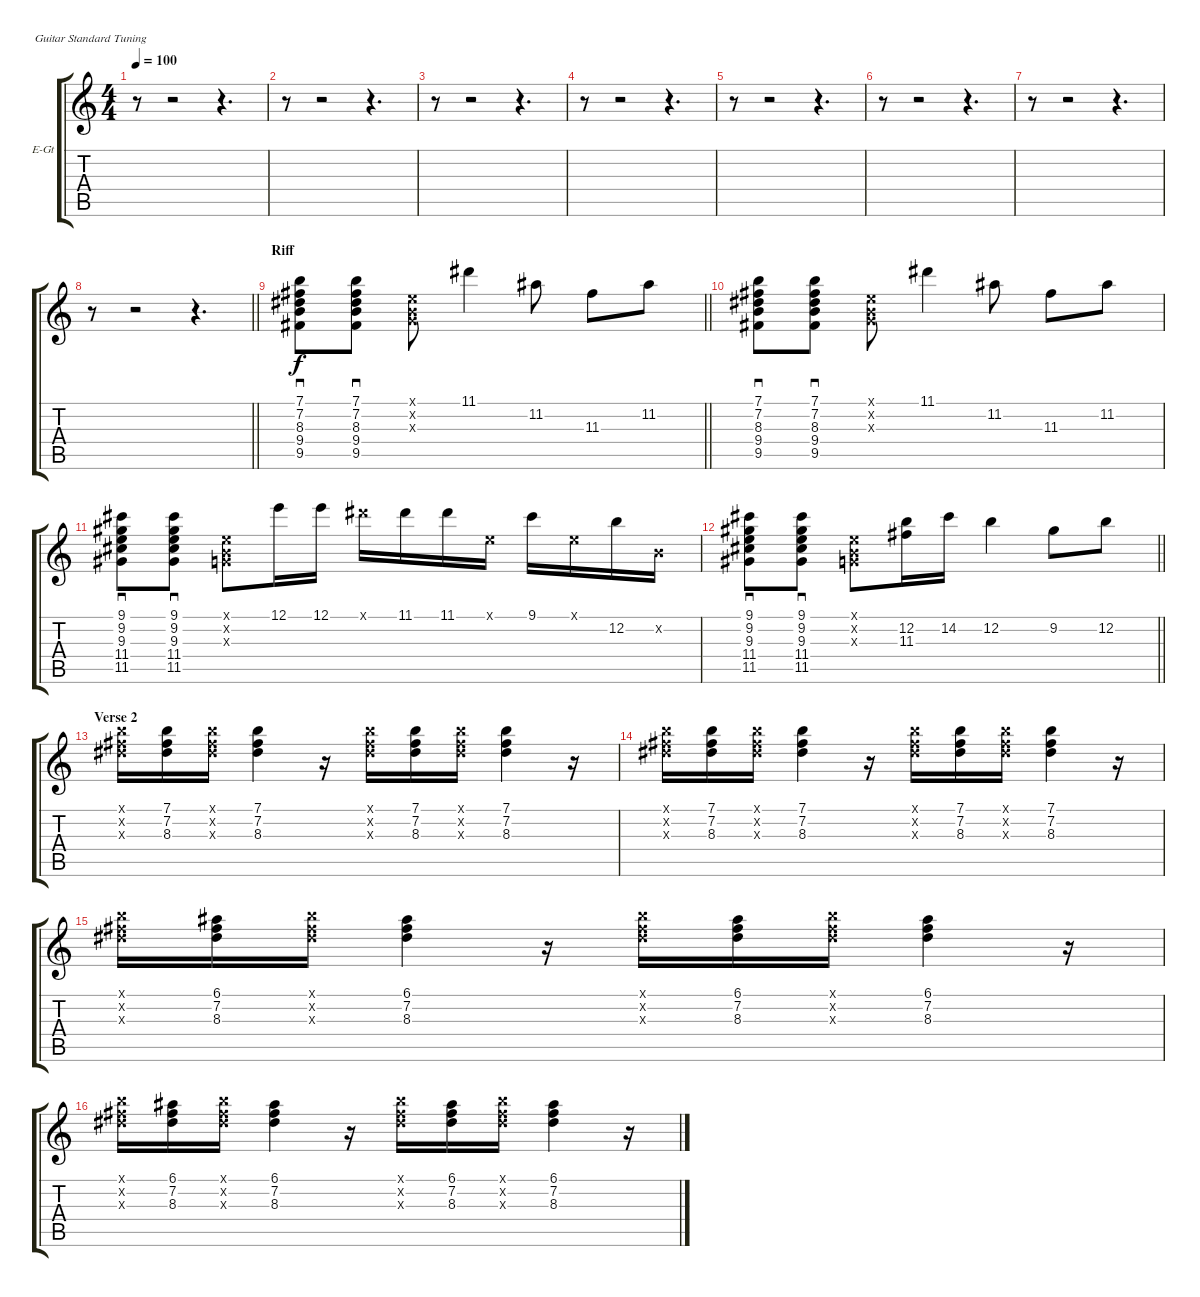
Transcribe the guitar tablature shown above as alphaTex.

\bracketExtendMode groupsimilarinstruments
\firstSystemTrackNameOrientation horizontal
\otherSystemsTrackNameOrientation horizontal
\track ("Albert Hammond Jr. (Clean)" "E-Gt") {instrument electricguitarclean}
\staff {score tabs}
\tuning (E4 B3 G3 D3 A2 E2)
\ts (4 4)
\tempo 100
\clef g2
\ks c
r.8{dy f} r.2 r.4{d} |
r.8 r.2 r.4{d} |
r.8 r.2 r.4{d} |
r.8 r.2 r.4{d} |
r.8 r.2 r.4{d} |
r.8 r.2 r.4{d} |
r.8 r.2 r.4{d} |
\barLineRight lightlight
r.8 r.2 r.4{d} |
\section ("" "Riff")
\barLineRight lightlight
(7.1 7.2 8.3 9.4 9.5).8{sd} (7.1 7.2 8.3 9.4 9.5).8{sd} (0.1{x} 0.2{x} 0.3{x}).8 11.1.4 11.2.8 11.3.8 11.2.8 |
\section ("" "")
(7.1 7.2 8.3 9.4 9.5).8{sd} (7.1 7.2 8.3 9.4 9.5).8{sd} (0.1{x} 0.2{x} 0.3{x}).8 11.1.4 11.2.8 11.3.8 11.2.8 |
(9.1 9.2 9.3 11.4 11.5).8{sd} (9.1 9.2 9.3 11.4 11.5).8{sd} (0.1{x} 0.2{x} 0.3{x}).8 12.1.16 12.1.16 11.1{x}.16 11.1.16 11.1.16 0.1{x}.16 9.1.16 0.1{x}.16 12.2.16 0.2{x}.16 |
\barLineRight lightlight
(9.1 9.2 9.3 11.4 11.5).8{sd} (9.1 9.2 9.3 11.4 11.5).8{sd} (0.1{x} 0.2{x} 0.3{x}).8 (12.2 11.3).16 14.2.16 12.2.4 9.2.8 12.2.8 |
\section ("" "Verse 2")
(7.1{x} 7.2{x} 8.3{x}).16 (7.1 7.2 8.3).16 (7.1{x} 7.2{x} 8.3{x}).16 (7.1 7.2 8.3).4 r.16 (7.1{x} 7.2{x} 8.3{x}).16 (7.1 7.2 8.3).16 (7.1{x} 7.2{x} 8.3{x}).16 (7.1 7.2 8.3).4 r.16 |
(7.1{x} 7.2{x} 8.3{x}).16 (7.1 7.2 8.3).16 (7.1{x} 7.2{x} 8.3{x}).16 (7.1 7.2 8.3).4 r.16 (7.1{x} 7.2{x} 8.3{x}).16 (7.1 7.2 8.3).16 (7.1{x} 7.2{x} 8.3{x}).16 (7.1 7.2 8.3).4 r.16 |
(7.1{x} 7.2{x} 8.3{x}).16 (6.1 7.2 8.3).16 (7.1{x} 7.2{x} 8.3{x}).16 (6.1 7.2 8.3).4 r.16 (7.1{x} 7.2{x} 8.3{x}).16 (6.1 7.2 8.3).16 (7.1{x} 7.2{x} 8.3{x}).16 (6.1 7.2 8.3).4 r.16 |
(7.1{x} 7.2{x} 8.3{x}).16 (6.1 7.2 8.3).16 (7.1{x} 7.2{x} 8.3{x}).16 (6.1 7.2 8.3).4 r.16 (7.1{x} 7.2{x} 8.3{x}).16 (6.1 7.2 8.3).16 (7.1{x} 7.2{x} 8.3{x}).16 (6.1 7.2 8.3).4 r.16
